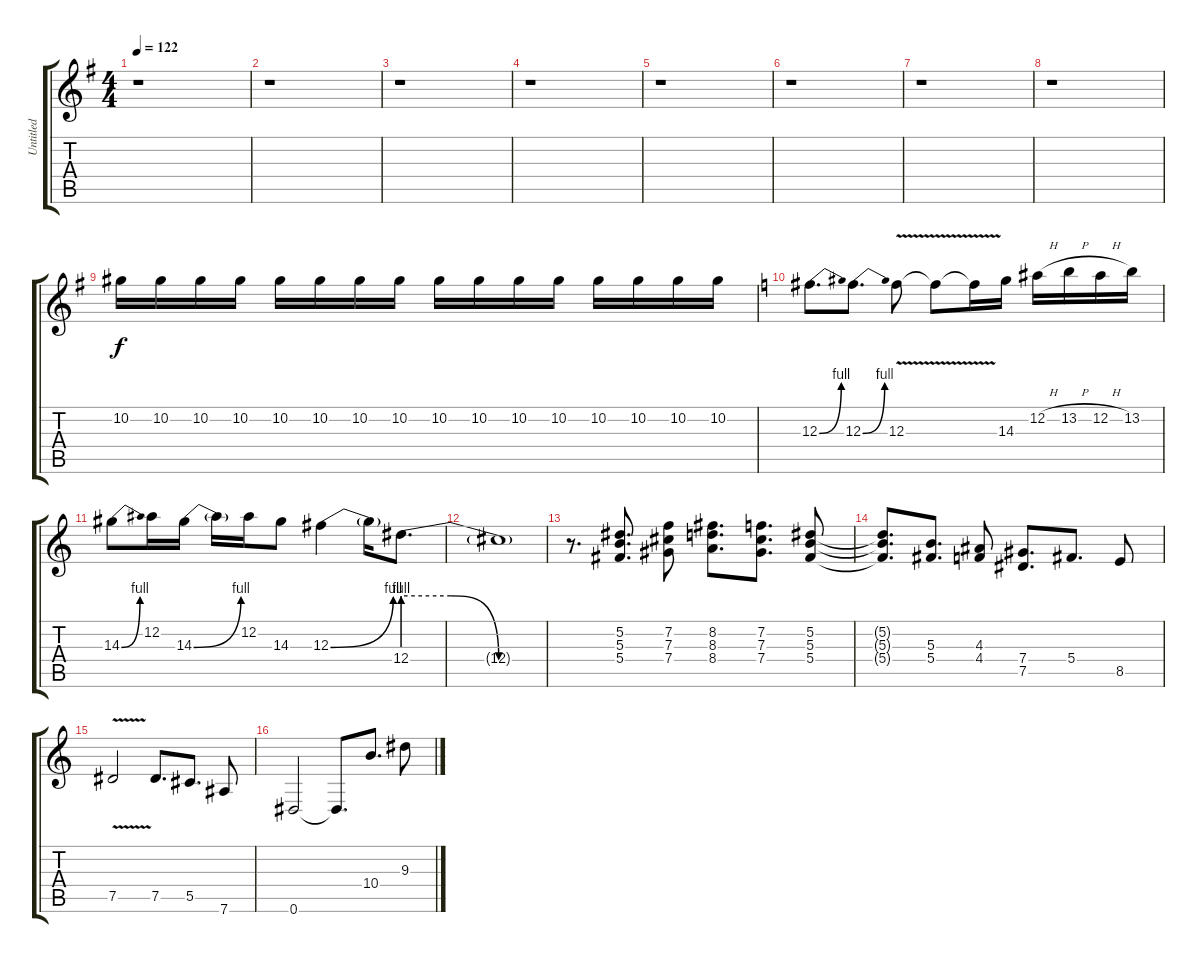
\track ("Untitled" "Untitled") {instrument distortionguitar}
\staff {score tabs}
\tuning (Eb4 Bb3 Gb3 Db3 Ab2 Eb2) {hide}
\ts (4 4)
\tempo 122
\clef g2
\ks g
r.1{dy f} |
r.1 |
r.1 |
r.1 |
r.1 |
r.1 |
r.1 |
r.1 |
10.2.16 10.2.16 10.2.16 10.2.16 10.2.16 10.2.16 10.2.16 10.2.16 10.2.16 10.2.16 10.2.16 10.2.16 10.2.16 10.2.16 10.2.16 10.2.16 |
\ks c
12.3{be (bend 0 0 60 4)}.8{d} 12.3{be (bend 0 0 60 4)}.8{d} 12.3{v}.8 12.3{v t}.8 12.3{t}.16 14.3.16 12.2{h}.16 13.2{h}.16 12.2{h}.16 13.2.16 |
14.3{be (bend 0 0 60 4)}.8 12.2.16 14.3{be (bend 0 0 60 4)}.16 14.3{t}.16 12.2.16 14.3.8 12.3{be (bend 0 0 60 4)}.4 12.3{t}.16 12.4{be (custom 0 4 20 4 40 0 60 0)}.8{d} |
12.4{t}.1 |
r.8{d} (5.2 5.3 5.4).8{d} (7.2 7.3 7.4).8 (8.2 8.3 8.4).8{d} (7.2 7.3 7.4).8{d} (5.2 5.3 5.4).8 |
(5.2{t} 5.3{t} 5.4{t}).8{d} (5.3 5.4).8{d} (4.3 4.4).8 (7.4 7.5).8{d} 5.4.8{d} 8.5.8 |
7.5{v}.2 7.5.8{d} 5.5.8{d} 7.6.8 |
0.6.2 0.6{t}.8{d} 10.4.8{d} 9.3.8
